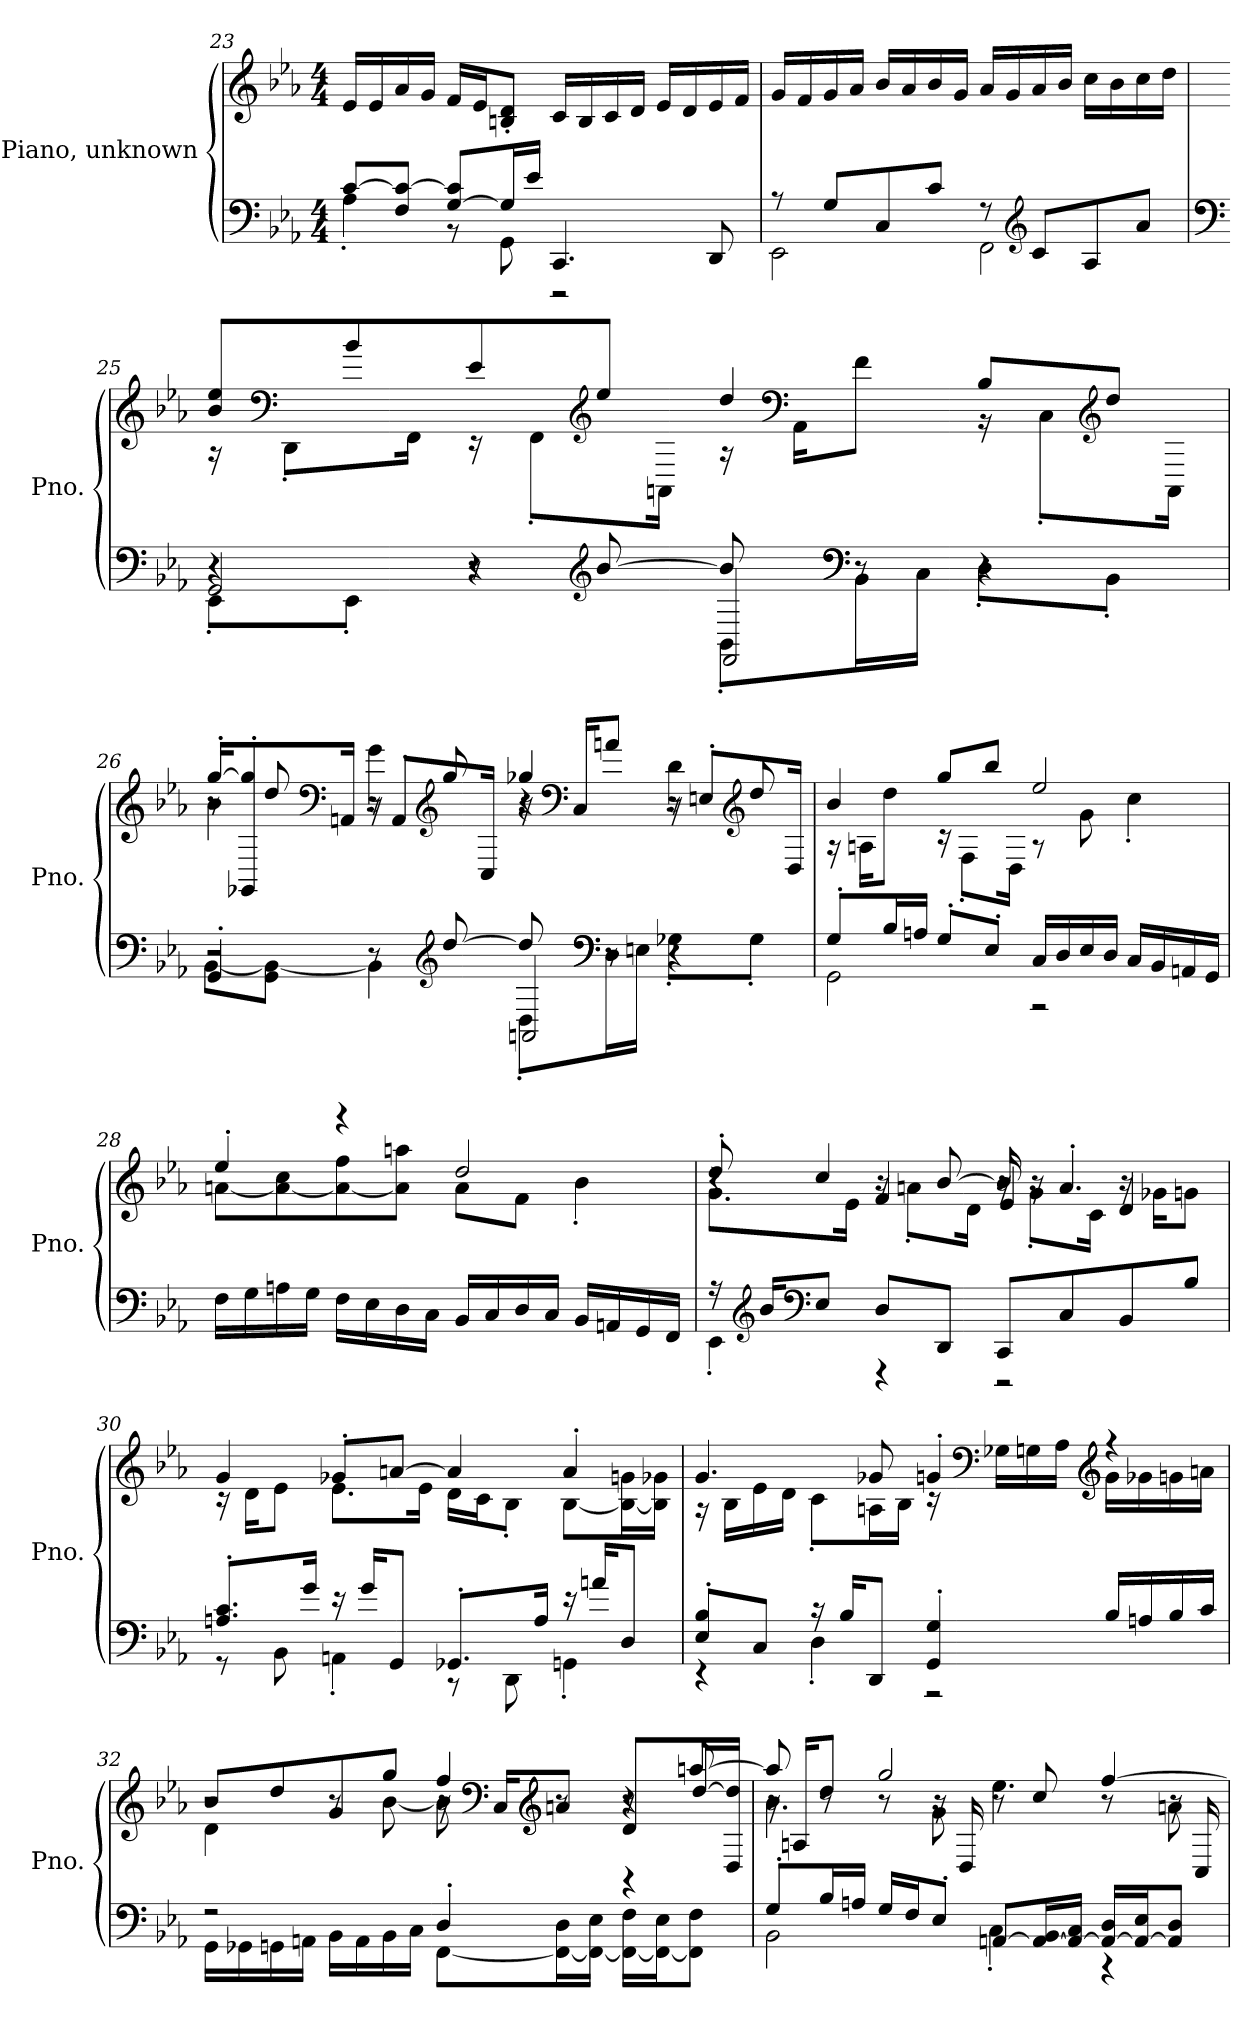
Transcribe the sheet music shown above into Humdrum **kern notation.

**kern	**kern
*part1	*part1
*staff2	*staff1
*I"Piano, unknown	*
*I'Pno.	*
*clefF4	*clefG2
*k[b-e-a-]	*k[b-e-a-]
*M4/4	*M4/4
=23	=23
*^	*
[8c/L	4A-'\	16e-/LL
.	.	16e-/
8F/ 8c/_J	.	16a-/
.	.	16g/JJ
[8G/ 8c/]L	8r	16f/LL
.	.	16e-/J
16G/L]	8GG\	8Bn/' 8d/'J
16e-/JJ	.	.
4.CC/	2r	16c/LL
.	.	16B/
.	.	16c/
.	.	16d/JJ
.	.	16e-/LL
.	.	16d/
8DD/	.	16e-/
.	.	16f/JJ
!!LO:LB:g=z
=24	=24	=24
8r	2EE-\	16g/LL
.	.	16f/
8G/L	.	16g/
.	.	16a-/JJ
8C/	.	16b-/LL
.	.	16a-/
8c/J	.	16b-/
.	.	16g/JJ
8r	2FF\	16a-/LL
.	.	16g/
*clefG2	*	*
8c/L	.	16a-/
.	.	16b-/JJ
8A-/	.	16cc\LL
.	.	16b-\
8a-/J	.	16cc\
.	.	16dd\JJ
*v	*v	*
=25	=25
*clefF4	*
*^	*^
*	*^	*	*
4r	8EE-'\L	2GG/	8b-/ 8ee-/L	16r
*	*	*	*clefF4	*
.	.	.	.	8DD'\L
.	8EE-'\J	.	8b-/	.
.	.	.	.	16FF\Jk
8r	4r	.	8e-/	16r
.	.	.	.	8FF'\L
*clefG2	*	*	*clefG2	*
[8b-/	.	.	8ee-/J	.
.	.	.	.	16AAn\Jk
8b-/]	8BB-'\L	2FF/	4dd/	16r
*	*	*	*clefF4	*
.	.	.	.	16AA\KL
*clefF4	*	*	*	*
8r	16BB-\L	.	.	8f\J
.	16C\JJ	.	.	.
4r	8D'\L	.	8B-/L	16r
.	.	.	.	8C'\L
*	*	*	*clefG2	*
.	8BB-'\J	.	8dd/J	.
.	.	.	.	16AA\Jk
!!LO:LB:g=z
=26	=26	=26	=26	=26
*	*	*	*	*^
4GG'/	[8BB-\L	2r	8r	4b-\	[16gg'/KL
.	.	.	.	.	8GG-X/' 8gg/]'
.	8GG\ 8BB-\_J	.	8dd/	.	.
*	*	*	*clefF4	*	*
.	.	.	.	.	16AAn/Jk
8r	4BB-\]	.	8r	4g'\	16r
.	.	.	.	.	8AA'/L
*clefG2	*	*	*clefG2	*	*
[8dd/	.	.	8gg/	.	.
.	.	.	.	.	16C/Jk
8dd/]	8D'\L	2AAn/	4gg-X/	4r	16r
*	*	*	*clefF4	*	*
.	.	.	.	.	16C/KL
*clefF4	*	*	*	*	*
8r	16D\L	.	.	.	8an/J
.	16En\JJ	.	.	.	.
4r	8G-X'\L	.	8r	4d'\	16r
.	.	.	.	.	8En'/L
*	*	*	*clefG2	*	*
.	8G-'\J	.	8dd/	.	.
.	.	.	.	.	16D/Jk
*	*v	*v	*	*	*
*	*	*	*v	*v
!!LO:LB:g=z
=27	=27	=27	=27
8G'/L	2GG\	4b-/	16r
.	.	.	16An\KL
16B-/L	.	.	8dd\J
16An/JJ	.	.	.
8G'/L	.	8gg/L	16r
.	.	.	8F'\L
8E-'/J	.	8bb-/J	.
.	.	.	16D\Jk
16C/LL	2r	2ee-/	8r
16D/	.	.	.
16E-/	.	.	8g\
16D/JJ	.	.	.
16C/LL	.	.	4cc'\
16BB-/	.	.	.
16AAn/	.	.	.
16GG/JJ	.	.	.
*v	*v	*	*
=28	=28	=28
16F\LL	4ee-'/	[8an\L
16G\	.	.
16An\	.	8a\_ 8cc\
16G\JJ	.	.
16F\LL	4r	8a\_ 8ff\
16E-\	.	.
16D\	.	8a\] 8aan\J
16C\JJ	.	.
16BB-/LL	2dd/	8a\L
16C/	.	.
16D/	.	8f\J
16C/JJ	.	.
16BB-/LL	.	4b-'\
16AAn/	.	.
16GG/	.	.
16FF/JJ	.	.
!!LO:LB:g=z
=29	=29	=29
*^	*	*^
16r	4EE-'\	8dd'/	8.g\L	4r
*clefG2	*	*	*	*
16b-/KL	.	.	.	.
*clefF4	*	*	*	*
8E-/J	.	4cc/	.	.
.	.	.	16e-\Jk	.
8D/L	4r	.	16r	4f/
.	.	.	8an'\L	.
8DD/J	.	[8b-/	.	.
.	.	.	16d\Jk	.
8CC/L	2r	16b-/]	16r	4e-/
.	.	16r	8g'\L	.
8C/	.	4.a'/	.	.
.	.	.	16c\Jk	.
8BB-/	.	.	16r	4d/
.	.	.	16g-X\KL	.
8B-/J	.	.	8gn\J	.
*	*	*	*v	*v
=30	=30	=30	=30
8.An/' 8.c/'L	8r	4g/	16r
.	.	.	16d\KL
.	8BB-\	.	8e-\J
16g/Jk	.	.	.
16r	4AAn'\	8g-X'/L	8.e-\L
16g/KL	.	.	.
8GG/J	.	[8an/J	.
.	.	.	16e-\Jk
8.GG-X'/L	8r	4a/]	16d\LL
.	.	.	16c\J
.	8DD\	.	8B-'\J
16A/Jk	.	.	.
16r	4GGn'\	4a'/	[8B-\L
16an/KL	.	.	.
8D/J	.	.	16B-\_ 16gn\L
.	.	.	16B-\] 16g-X\JJ
!!LO:PB:g=z	!!
=31	=31	=31	=31
8E-/' 8B-/'L	4r	4.g/	16r
.	.	.	16B-\LL
8C/J	.	.	16e-\
.	.	.	16d\JJ
16r	4D'\	.	8c'\L
16B-/KL	.	.	.
8DD/J	.	8g-X/	16An\L
.	.	.	16B-\JJ
4GG/' 4G/'	2r	4gn'/	16r
*	*	*clefF4	*
.	.	.	16G-X\LL
.	.	.	16Gn\
.	.	.	16A\JJ
*	*	*clefG2	*
16B-/LL	.	4r	16g\LL
16An/	.	.	16g-X\
16B-/	.	.	16gn\
16c/JJ	.	.	16an\JJ
!!LO:LB:g=z
=32	=32	=32	=32
*	*	*	*^
2r	16GG\LL	2r	4d\	8b-/L
.	16GG-X\	.	.	.
.	16GGn\	.	.	8dd/
.	16AAn\JJ	.	.	.
.	16BB-\LL	.	8r	8g/
.	16AA\	.	.	.
.	16BB-\	.	[8b-\	8gg/J
.	16C\JJ	.	.	.
4D'/	[8FF\L	4ff/	8b-\]	16r
*	*	*clefF4	*	*
.	.	.	.	16C/KL
*	*	*clefG2	*	*
.	16FF\_ 16D\L	.	8r	8an/J
.	16FF\_ 16E-\JJ	.	.	.
4r	16FF\_ 16F\LL	8r	4r	8d/L
.	16FF\_ 16E-\J	.	.	.
.	8FF\] 8F\J	[8aan/	.	[16dd/L
.	.	.	.	16D/ 16dd/]JJ
!!LO:LB:g=z	!!	!!
=33	=33	=33	=33	=33
8G'/L	2BB-\	8aa/]	4.b-\	16r
.	.	.	.	16An/KL
16B-/L	.	8r	.	8dd/J
16An/JJ	.	.	.	.
16G/LL	.	2gg/	.	8r
16F/J	.	.	.	.
8E-'/J	.	.	8g\	16r
.	.	.	.	16D/
[8AAn/L	4C'\	.	4.ee-\	8r
16AA/_ 16BB-/L	.	.	.	8cc/
16AA/_ 16C/JJ	.	.	.	.
16AA/_ 16D/LL	4r	[4ff/	.	8r
16AA/_ 16E-/J	.	.	.	.
8AA/] 8D/J	.	.	8an\	16r
.	.	.	.	16C/
*v	*v	*	*	*
*	*v	*v	*v
=	=
*-	*-
